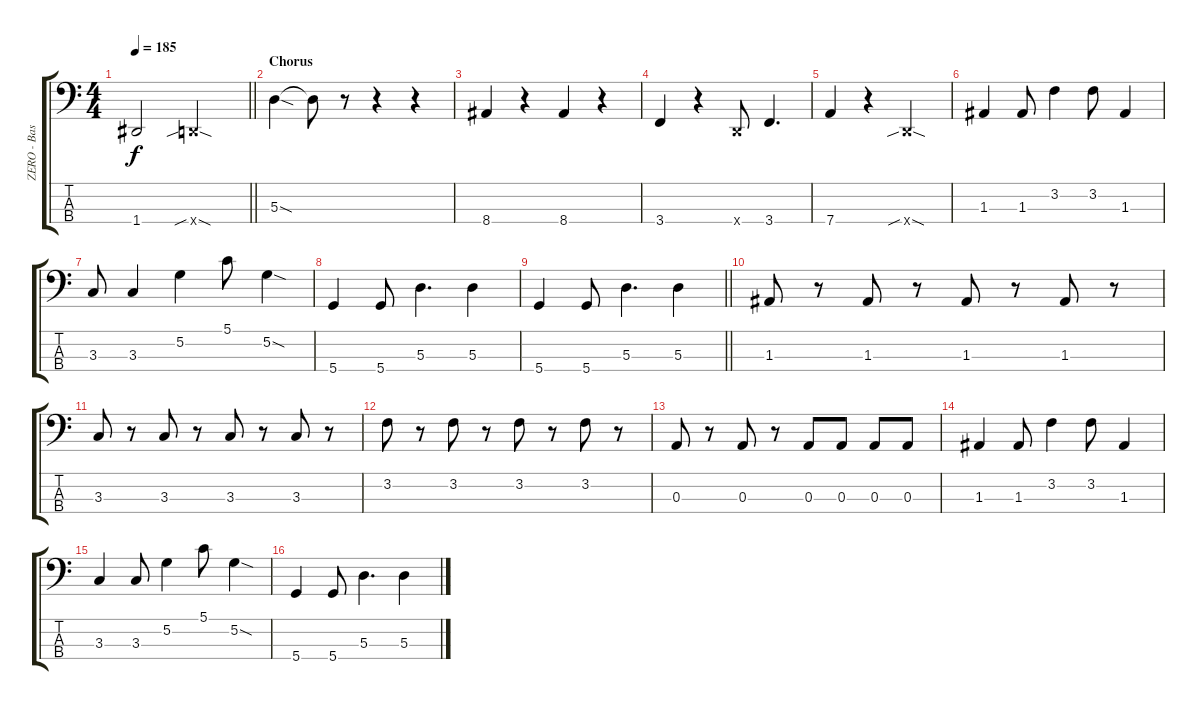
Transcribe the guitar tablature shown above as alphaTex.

\track ("ZERO - Bass" "ZERO - Bas") {instrument electricbassfinger}
\staff {score tabs}
\tuning (G2 D2 A1 D1) {hide}
\ts (4 4)
\tempo 185
\clef f4
\barLineRight lightlight
\ks c
1.4{t}.2{dy f} 0.4{sib sod x}.2 |
\section ("" "Chorus")
5.3{sod}.4 5.3{t}.8 r.8 r.4 r.4 |
8.4.4 r.4 8.4.4 r.4 |
3.4.4 r.4 0.4{x}.8 3.4.4{d} |
7.4.4 r.4 0.4{sib sod x}.2 |
1.3.4 1.3.8 3.2.4 3.2.8 1.3.4 |
3.3.8 3.3.4 5.2.4 5.1.8 5.2{sod}.4 |
5.4.4 5.4.8 5.3.4{d} 5.3.4 |
\barLineRight lightlight
5.4.4 5.4.8 5.3.4{d} 5.3.4 |
\section ("" "")
1.3.8 r.8 1.3.8 r.8 1.3.8 r.8 1.3.8 r.8 |
3.3.8 r.8 3.3.8 r.8 3.3.8 r.8 3.3.8 r.8 |
3.2.8 r.8 3.2.8 r.8 3.2.8 r.8 3.2.8 r.8 |
0.3.8 r.8 0.3.8 r.8 0.3.8 0.3.8 0.3.8 0.3.8 |
1.3.4 1.3.8 3.2.4 3.2.8 1.3.4 |
3.3.4 3.3.8 5.2.4 5.1.8 5.2{sod}.4 |
5.4.4 5.4.8 5.3.4{d} 5.3.4
